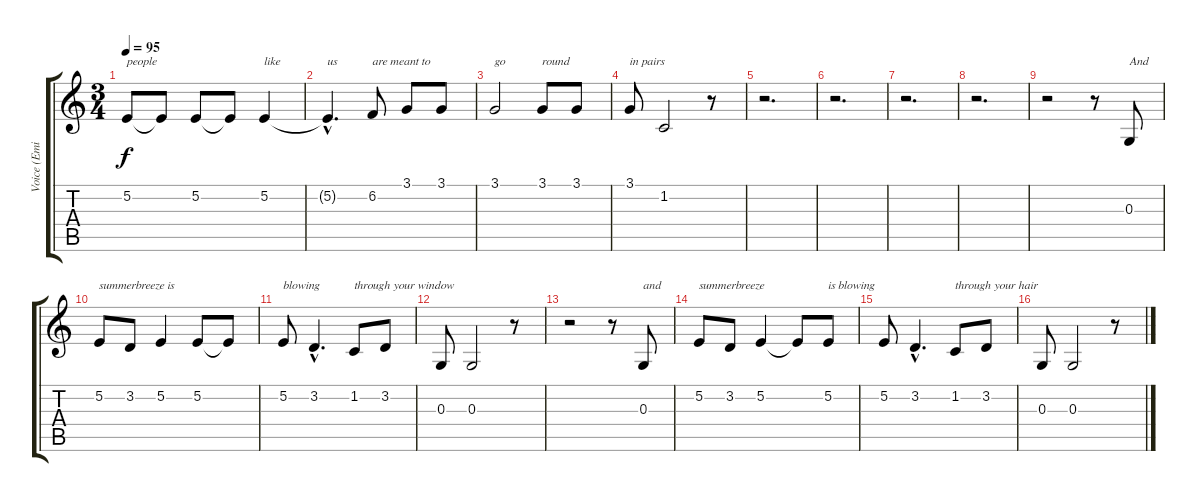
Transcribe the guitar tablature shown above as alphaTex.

\track ("Voice (Emiliana Torrini)" "Voice (Emi") {instrument piccolo}
\staff {score tabs}
\tuning (E4 B3 G3 D3 A2 E2) {hide}
\ts (3 4)
\tempo 95
\clef g2
\ks c
5.2.8{txt "people" dy f} 5.2{t}.8 5.2.8 5.2{t}.8 5.2.4{txt "like"} |
5.2{hac t}.4{d txt "us"} 6.2.8{txt "are meant to"} 3.1.8 3.1.8 |
3.1.2{txt "go"} 3.1.8{txt "round"} 3.1.8 |
3.1.8{txt "in pairs"} 1.2.2 r.8 |
r.2{d} |
r.2{d} |
r.2{d} |
r.2{d} |
r.2 r.8 0.3.8{txt "And"} |
5.2.8{txt "summerbreeze is "} 3.2.8 5.2.4 5.2.8 5.2{t}.8 |
5.2.8{txt "blowing "} 3.2{hac}.4{d} 1.2.8{txt "through your window"} 3.2.8 |
0.3.8 0.3.2 r.8 |
r.2 r.8 0.3.8{txt "and"} |
5.2.8{txt "summerbreeze"} 3.2.8 5.2.4 5.2{t}.8 5.2.8{txt "is blowing"} |
5.2.8 3.2{hac}.4{d} 1.2.8{txt "through your hair"} 3.2.8 |
0.3.8 0.3.2 r.8
